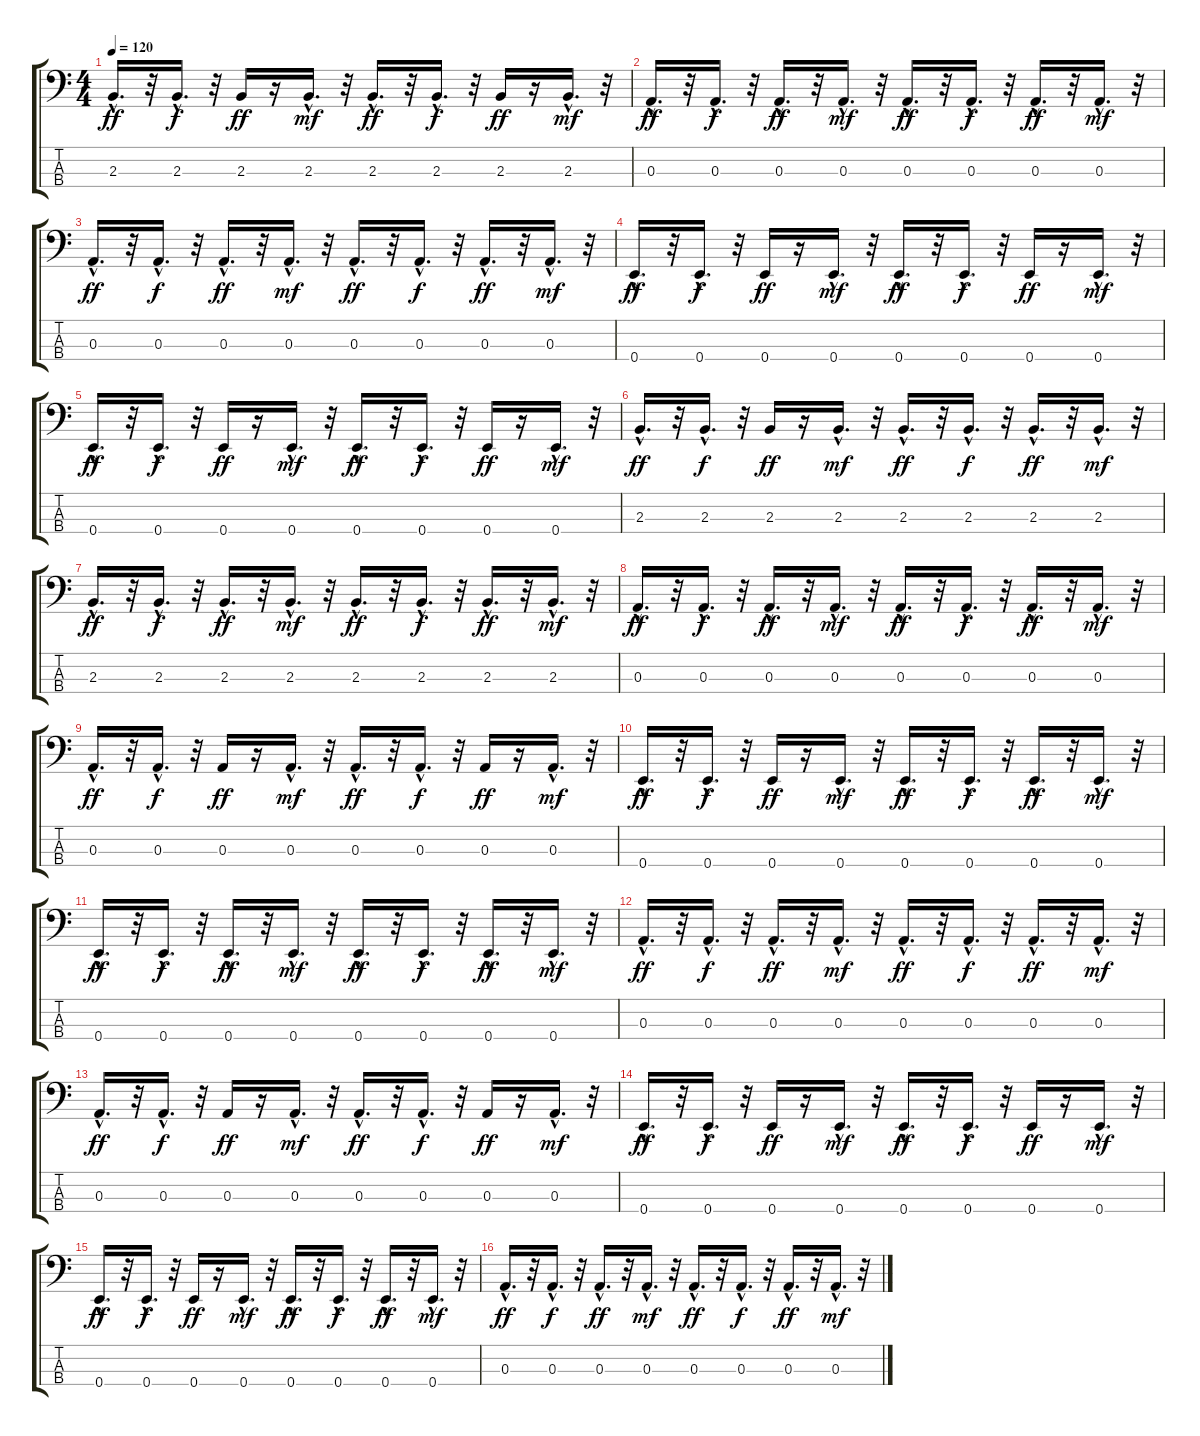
\track "" {instrument electricbassfinger}
\staff {score tabs}
\tuning (G2 D2 A1 E1) {hide}
\ts (4 4)
\tempo 120
\clef f4
\ks c
2.3{hac}.16{d dy ff} r.32 2.3{hac}.16{d dy f} r.32 2.3.16{dy ff} r.16 2.3{hac}.16{d dy mf} r.32 2.3{hac}.16{d dy ff} r.32 2.3{hac}.16{d dy f} r.32 2.3.16{dy ff} r.16 2.3{hac}.16{d dy mf} r.32 |
0.3{hac}.16{d dy ff} r.32 0.3{hac}.16{d dy f} r.32 0.3{hac}.16{d dy ff} r.32 0.3{hac}.16{d dy mf} r.32 0.3{hac}.16{d dy ff} r.32 0.3{hac}.16{d dy f} r.32 0.3{hac}.16{d dy ff} r.32 0.3{hac}.16{d dy mf} r.32 |
0.3{hac}.16{d dy ff} r.32 0.3{hac}.16{d dy f} r.32 0.3{hac}.16{d dy ff} r.32 0.3{hac}.16{d dy mf} r.32 0.3{hac}.16{d dy ff} r.32 0.3{hac}.16{d dy f} r.32 0.3{hac}.16{d dy ff} r.32 0.3{hac}.16{d dy mf} r.32 |
0.4{hac}.16{d dy ff} r.32 0.4{hac}.16{d dy f} r.32 0.4.16{dy ff} r.16 0.4{hac}.16{d dy mf} r.32 0.4{hac}.16{d dy ff} r.32 0.4{hac}.16{d dy f} r.32 0.4.16{dy ff} r.16 0.4{hac}.16{d dy mf} r.32 |
0.4{hac}.16{d dy ff} r.32 0.4{hac}.16{d dy f} r.32 0.4.16{dy ff} r.16 0.4{hac}.16{d dy mf} r.32 0.4{hac}.16{d dy ff} r.32 0.4{hac}.16{d dy f} r.32 0.4.16{dy ff} r.16 0.4{hac}.16{d dy mf} r.32 |
2.3{hac}.16{d dy ff} r.32 2.3{hac}.16{d dy f} r.32 2.3.16{dy ff} r.16 2.3{hac}.16{d dy mf} r.32 2.3{hac}.16{d dy ff} r.32 2.3{hac}.16{d dy f} r.32 2.3{hac}.16{d dy ff} r.32 2.3{hac}.16{d dy mf} r.32 |
2.3{hac}.16{d dy ff} r.32 2.3{hac}.16{d dy f} r.32 2.3{hac}.16{d dy ff} r.32 2.3{hac}.16{d dy mf} r.32 2.3{hac}.16{d dy ff} r.32 2.3{hac}.16{d dy f} r.32 2.3{hac}.16{d dy ff} r.32 2.3{hac}.16{d dy mf} r.32 |
0.3{hac}.16{d dy ff} r.32 0.3{hac}.16{d dy f} r.32 0.3{hac}.16{d dy ff} r.32 0.3{hac}.16{d dy mf} r.32 0.3{hac}.16{d dy ff} r.32 0.3{hac}.16{d dy f} r.32 0.3{hac}.16{d dy ff} r.32 0.3{hac}.16{d dy mf} r.32 |
0.3{hac}.16{d dy ff} r.32 0.3{hac}.16{d dy f} r.32 0.3.16{dy ff} r.16 0.3{hac}.16{d dy mf} r.32 0.3{hac}.16{d dy ff} r.32 0.3{hac}.16{d dy f} r.32 0.3.16{dy ff} r.16 0.3{hac}.16{d dy mf} r.32 |
0.4{hac}.16{d dy ff} r.32 0.4{hac}.16{d dy f} r.32 0.4.16{dy ff} r.16 0.4{hac}.16{d dy mf} r.32 0.4{hac}.16{d dy ff} r.32 0.4{hac}.16{d dy f} r.32 0.4{hac}.16{d dy ff} r.32 0.4{hac}.16{d dy mf} r.32 |
0.4{hac}.16{d dy ff} r.32 0.4{hac}.16{d dy f} r.32 0.4{hac}.16{d dy ff} r.32 0.4{hac}.16{d dy mf} r.32 0.4{hac}.16{d dy ff} r.32 0.4{hac}.16{d dy f} r.32 0.4{hac}.16{d dy ff} r.32 0.4{hac}.16{d dy mf} r.32 |
0.3{hac}.16{d dy ff} r.32 0.3{hac}.16{d dy f} r.32 0.3{hac}.16{d dy ff} r.32 0.3{hac}.16{d dy mf} r.32 0.3{hac}.16{d dy ff} r.32 0.3{hac}.16{d dy f} r.32 0.3{hac}.16{d dy ff} r.32 0.3{hac}.16{d dy mf} r.32 |
0.3{hac}.16{d dy ff} r.32 0.3{hac}.16{d dy f} r.32 0.3.16{dy ff} r.16 0.3{hac}.16{d dy mf} r.32 0.3{hac}.16{d dy ff} r.32 0.3{hac}.16{d dy f} r.32 0.3.16{dy ff} r.16 0.3{hac}.16{d dy mf} r.32 |
0.4{hac}.16{d dy ff} r.32 0.4{hac}.16{d dy f} r.32 0.4.16{dy ff} r.16 0.4{hac}.16{d dy mf} r.32 0.4{hac}.16{d dy ff} r.32 0.4{hac}.16{d dy f} r.32 0.4.16{dy ff} r.16 0.4{hac}.16{d dy mf} r.32 |
0.4{hac}.16{d dy ff} r.32 0.4{hac}.16{d dy f} r.32 0.4.16{dy ff} r.16 0.4{hac}.16{d dy mf} r.32 0.4{hac}.16{d dy ff} r.32 0.4{hac}.16{d dy f} r.32 0.4{hac}.16{d dy ff} r.32 0.4{hac}.16{d dy mf} r.32 |
0.3{hac}.16{d dy ff} r.32 0.3{hac}.16{d dy f} r.32 0.3{hac}.16{d dy ff} r.32 0.3{hac}.16{d dy mf} r.32 0.3{hac}.16{d dy ff} r.32 0.3{hac}.16{d dy f} r.32 0.3{hac}.16{d dy ff} r.32 0.3{hac}.16{d dy mf} r.32
